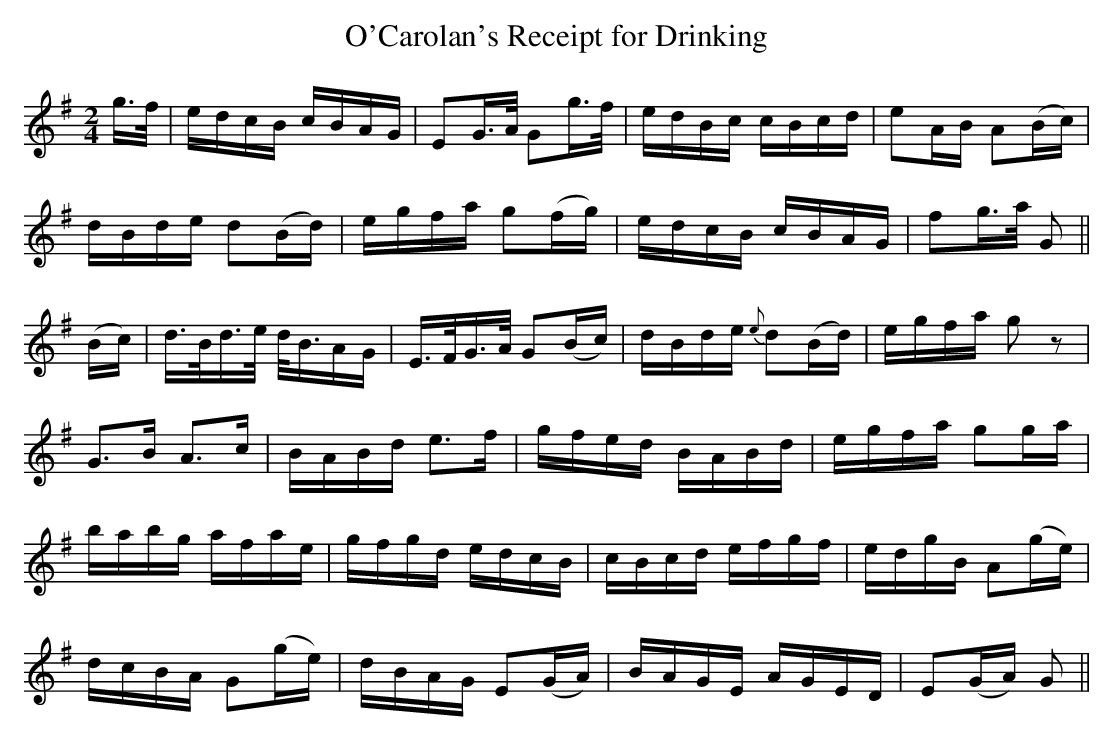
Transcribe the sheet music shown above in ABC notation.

X:1
T: O'Carolan's Receipt for Drinking
M: 2/4
L: 1/16
K: G
g>f|edcB cBAG| E2G>A G2g>f|edBc cBcd|e2AB A2(Bc)|
dBde d2(Bd)|egfa g2(fg)|edcB cBAG|f2g>a G2||
(Bc)|d>Bd>e d<BAG|E>FG>A G2(Bc)|dBde {e}d2(Bd)|egfa g2 z2|
G2>B2 A2>c2|BABd e2>f2|gfed BABd|egfa g2ga|
babg afae|gfgd edcB|cBcd efgf|edgB A2(ge)|
dcBA G2(ge)|dBAG E2(GA)|BAGE AGED|E2(GA) G2||
